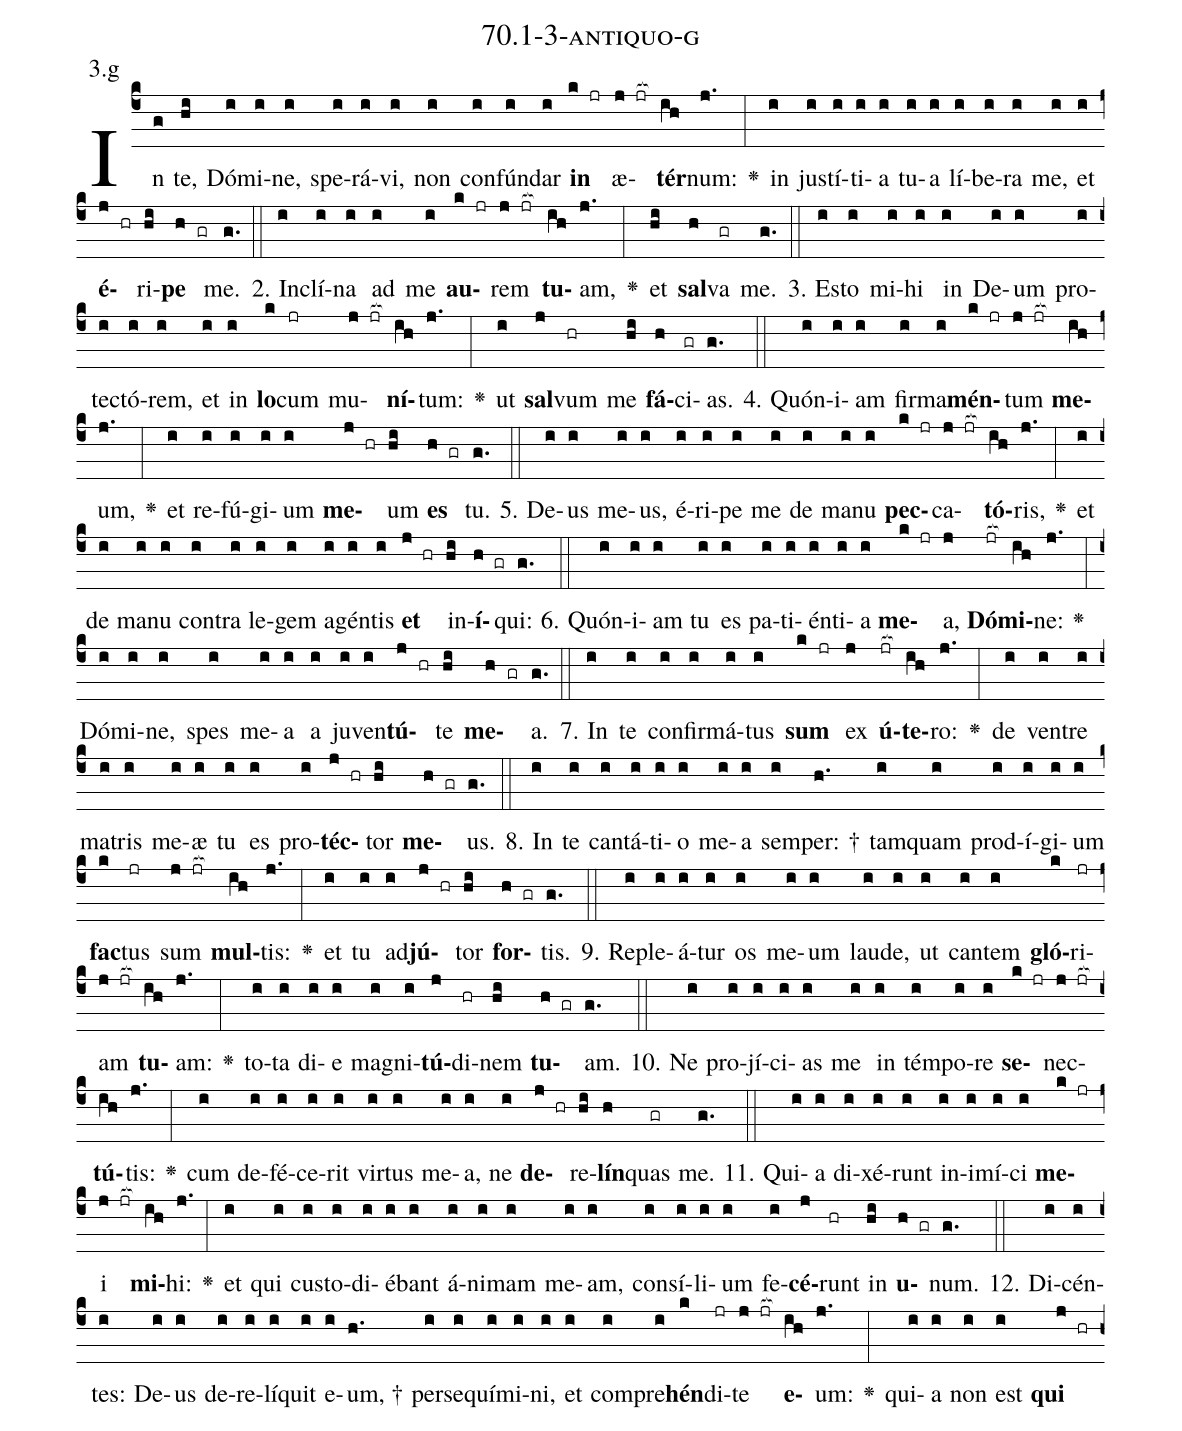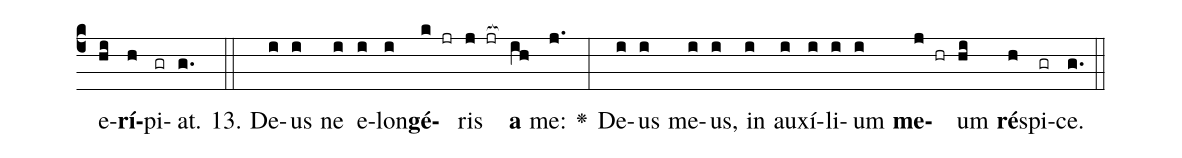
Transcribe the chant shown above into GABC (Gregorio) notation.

name: 70.1-3-antiquo-g;
annotation: 3.g;
%%
(c4)In(g) te,(hi) Dó(i)mi(i)ne,(i) spe(i)rá(i)vi,(i) non(i) con(i)fún(i)dar(i) <b>in</b>(k jr) æ(j jr[ocb:1{])<b>tér</b>(ih[ocb:0}])num:(j.) <v>\greheightstar</v>(:) in(i) jus(i)tí(i)ti(i)a(i) tu(i)a(i) lí(i)be(i)ra(i) me,(i) et(i) <b>é</b>(j hr)ri(hi)<b>pe</b>(h gr) me.(g.) (::)
2. In(i)clí(i)na(i) ad(i) me(i) <b>au</b>(k jr)rem(j jr[ocb:1{]) <b>tu</b>(ih[ocb:0}])am,(j.) <v>\greheightstar</v>(:) et(hi) <b>sal</b>(h)va(gr) me.(g.) (::)
3. Es(i)to(i) mi(i)hi(i) in(i) De(i)um(i) pro(i)tec(i)tó(i)rem,(i) et(i) in(i) <b>lo</b>(k)cum(jr) mu(j jr[ocb:1{])<b>ní</b>(ih[ocb:0}])tum:(j.) <v>\greheightstar</v>(:) ut(i) <b>sal</b>(j)vum(hr) me(hi) <b>fá</b>(h)ci(gr)as.(g.) (::)
4. Quón(i)i(i)am(i) fir(i)ma(i)<b>mén</b>(k jr)tum(j jr[ocb:1{]) <b>me</b>(ih[ocb:0}])um,(j.) <v>\greheightstar</v>(:) et(i) re(i)fú(i)gi(i)um(i) <b>me</b>(j hr)um(hi) <b>es</b>(h gr) tu.(g.) (::)
5. De(i)us(i) me(i)us,(i) é(i)ri(i)pe(i) me(i) de(i) ma(i)nu(i) <b>pec</b>(k jr)ca(j jr[ocb:1{])<b>tó</b>(ih[ocb:0}])ris,(j.) <v>\greheightstar</v>(:) et(i) de(i) ma(i)nu(i) con(i)tra(i) le(i)gem(i) a(i)gén(i)tis(i) <b>et</b>(j hr) in(hi)<b>í</b>(h gr)qui:(g.) (::)
6. Quón(i)i(i)am(i) tu(i) es(i) pa(i)ti(i)én(i)ti(i)a(i) <b>me</b>(k jr)a,(j) <b>Dó</b>(jr[ocb:1{])<b>mi</b>(ih[ocb:0}])ne:(j.) <v>\greheightstar</v>(:) Dó(i)mi(i)ne,(i) spes(i) me(i)a(i) a(i) ju(i)ven(i)<b>tú</b>(j hr)te(hi) <b>me</b>(h gr)a.(g.) (::)
7. In(i) te(i) con(i)fir(i)má(i)tus(i) <b>sum</b>(k jr) ex(j) <b>ú</b>(jr[ocb:1{])<b>te</b>(ih[ocb:0}])ro:(j.) <v>\greheightstar</v>(:) de(i) ven(i)tre(i) ma(i)tris(i) me(i)æ(i) tu(i) es(i) pro(i)<b>téc</b>(j hr)tor(hi) <b>me</b>(h gr)us.(g.) (::)
8. In(i) te(i) can(i)tá(i)ti(i)o(i) me(i)a(i) sem(i)per: †(h.) tam(i)quam(i) prod(i)í(i)gi(i)um(i) <b>fac</b>(k)tus(jr) sum(j jr[ocb:1{]) <b>mul</b>(ih[ocb:0}])tis:(j.) <v>\greheightstar</v>(:) et(i) tu(i) ad(i)<b>jú</b>(j hr)tor(hi) <b>for</b>(h gr)tis.(g.) (::)
9. Re(i)ple(i)á(i)tur(i) os(i) me(i)um(i) lau(i)de,(i) ut(i) can(i)tem(i) <b>gló</b>(k)ri(jr)am(j jr[ocb:1{]) <b>tu</b>(ih[ocb:0}])am:(j.) <v>\greheightstar</v>(:) to(i)ta(i) di(i)e(i) ma(i)gni(i)<b>tú</b>(j)di(hr)nem(hi) <b>tu</b>(h gr)am.(g.) (::)
10. Ne(i) pro(i)jí(i)ci(i)as(i) me(i) in(i) tém(i)po(i)re(i) <b>se</b>(k jr)nec(j jr[ocb:1{])<b>tú</b>(ih[ocb:0}])tis:(j.) <v>\greheightstar</v>(:) cum(i) de(i)fé(i)ce(i)rit(i) vir(i)tus(i) me(i)a,(i) ne(i) <b>de</b>(j hr)re(hi)<b>lín</b>(h)quas(gr) me.(g.) (::)
11. Qui(i)a(i) di(i)xé(i)runt(i) in(i)i(i)mí(i)ci(i) <b>me</b>(k jr)i(j jr[ocb:1{]) <b>mi</b>(ih[ocb:0}])hi:(j.) <v>\greheightstar</v>(:) et(i) qui(i) cus(i)to(i)di(i)é(i)bant(i) á(i)ni(i)mam(i) me(i)am,(i) con(i)sí(i)li(i)um(i) fe(i)<b>cé</b>(j)runt(hr) in(hi) <b>u</b>(h gr)num.(g.) (::)
12. Di(i)cén(i)tes:(i) De(i)us(i) de(i)re(i)lí(i)quit(i) e(i)um, †(h.) per(i)se(i)quí(i)mi(i)ni,(i) et(i) com(i)pre(i)<b>hén</b>(k)di(jr)te(j jr[ocb:1{]) <b>e</b>(ih[ocb:0}])um:(j.) <v>\greheightstar</v>(:) qui(i)a(i) non(i) est(i) <b>qui</b>(j hr) e(hi)<b>rí</b>(h)pi(gr)at.(g.) (::)
13. De(i)us(i) ne(i) e(i)lon(i)<b>gé</b>(k jr)ris(j jr[ocb:1{]) <b>a</b>(ih[ocb:0}]) me:(j.) <v>\greheightstar</v>(:) De(i)us(i) me(i)us,(i) in(i) au(i)xí(i)li(i)um(i) <b>me</b>(j hr)um(hi) <b>ré</b>(h)spi(gr)ce.(g.) (::)
